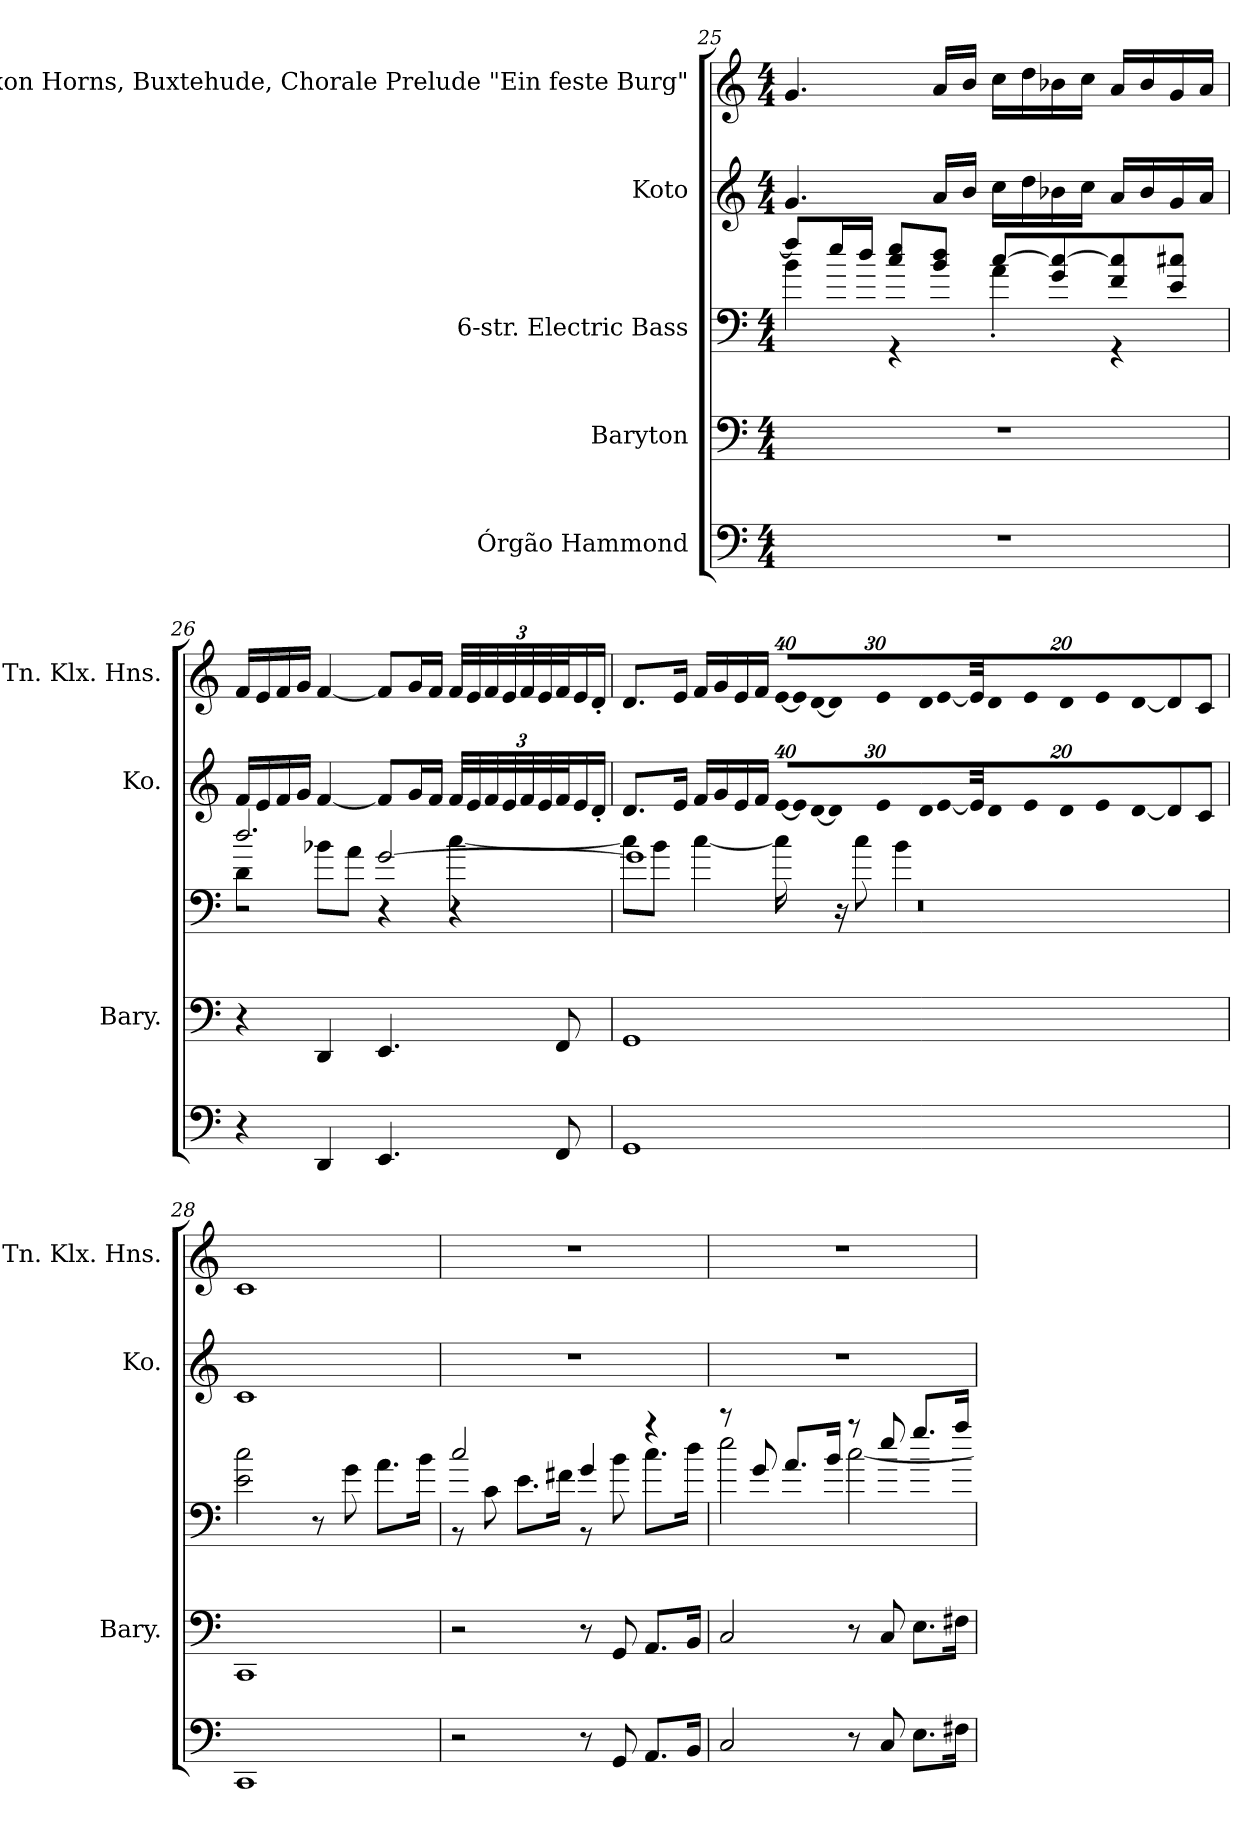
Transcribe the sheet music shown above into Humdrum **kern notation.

**kern	**kern	**kern	**kern	**kern
*part5	*part4	*part3	*part2	*part1
*staff5	*staff4	*staff3	*staff2	*staff1
*I"Órgão Hammond	*I"Baryton	*I"6-str. Electric Bass	*I"Koto	*I"Tuned Klaxon Horns, Buxtehude, Chorale Prelude &quot;Ein feste Burg&quot;
*	*I'Bary.	*	*I'Ko.	*I'Tn. Klx. Hns.
*clefF4	*clefF4	*clefF4	*clefG2	*clefG2
*	*	*ITrd7c12	*	*
*k[]	*k[]	*k[]	*k[]	*k[]
*M4/4	*M4/4	*M4/4	*M4/4	*M4/4
=25	=25	=25	=25	=25
*	*	*^	*	*
1r	1r	8f/L]	4B\	4.g/	4.g/
.	.	16e/L	.	.	.
.	.	16d/JJ	.	.	.
.	.	8c/ 8e/L	4r	.	.
.	.	8B/ 8d/J	.	16a/LL	16a/LL
.	.	.	.	16b/JJ	16b/JJ
.	.	[8c/L	4A'\	16cc\LL	16cc\LL
.	.	.	.	16dd\	16dd\
.	.	8G/ 8c/_	.	16b-X\	16b-X\
.	.	.	.	16cc\JJ	16cc\JJ
.	.	8F/ 8c/]	4r	16a/LL	16a/LL
.	.	.	.	16b-/	16b-/
.	.	8E/ 8c#X/J	.	16g/	16g/
.	.	.	.	16a/JJ	16a/JJ
!!LO:LB:g=z
=26	=26	=26	=26	=26	=26
*	*	*	*^	*	*
4r	4r	2.d/	4D\	2r	16f/LL	16f/LL
.	.	.	.	.	16e/	16e/
.	.	.	.	.	16f/	16f/
.	.	.	.	.	16g/JJ	16g/JJ
4DD/	4DD/	.	8B-X\L	.	[4f/	[4f/
.	.	.	8A\J	.	.	.
4.EE/	4.EE/	.	4r	[2G/	8f/L]	8f/L]
.	.	.	.	.	16g/L	16g/L
.	.	.	.	.	16f/JJ	16f/JJ
*	*	*	*	*	*Xbrackettup	*Xbrackettup
.	.	4r	[4c\	.	48f/LLL	48f/LLL
.	.	.	.	.	48e/	48e/
.	.	.	.	.	48f/	48f/
.	.	.	.	.	48e/	48e/
.	.	.	.	.	48f/	48f/
.	.	.	.	.	48e/	48e/
8FF/	8FF/	.	.	.	48f/J	48f/J
.	.	.	.	.	24e/	24e/
.	.	.	.	.	16d'/JJ	16d'/JJ
=27	=27	=27	=27	=27	=27	=27
1GG	1GG	1r	8c\L]	1G]	8.d/L	8.d/L
.	.	.	8B\J	.	.	.
.	.	.	.	.	16e/Jk	16e/Jk
.	.	.	[4c\	.	16f/LL	16f/LL
.	.	.	.	.	16g/	16g/
.	.	.	.	.	16e/	16e/
.	.	.	.	.	16f/JJ	16f/JJ
!	!	!	!	!	!LO:N:vis=32	!LO:N:vis=32
.	.	.	16c\]	.	[640%23e/LLL	[640%23e/LLL
!	!	!	!	!	!LO:N:vis=256	!LO:N:vis=256
.	.	.	.	.	1920%17e/LL]	1920%17e/LL]
!	!	!	!	!	!LO:N:vis=256	!LO:N:vis=256
.	.	.	.	.	[1920%17d/J	[1920%17d/J
!	!	!	!	!	!LO:N:vis=128%9	!LO:N:vis=128%9
.	.	.	.	.	640%17d/]	640%17d/]
.	.	.	16r	.	.	.
!	!	!	!	!	!LO:N:vis=128%9	!LO:N:vis=128%9
.	.	.	.	.	640%17e/	640%17e/
!	!	!	!	!	!LO:N:vis=64	!LO:N:vis=64
.	.	.	.	.	960%17d/J	960%17d/J
.	.	.	.	.	[1920e/	[1920e/
.	.	.	8c\	.	640%13e/]	640%13e/]
.	.	.	.	.	48d/	48d/
.	.	.	.	.	48e/	48e/
.	.	.	.	.	48d/	48d/
.	.	.	.	.	48e/	48e/
.	.	.	.	.	[48d/JJ	[48d/JJ
.	.	.	.	.	8d/]	8d/]
.	.	.	4B\	.	.	.
.	.	.	.	.	8c/J	8c/J
.	.	.	.	.	1920ryy	1920ryy
*	*	*v	*v	*v	*	*
!!LO:PB:g=z
=28	=28	=28	=28	=28
1CC	1CC	2E\ 2c\	1c	1c
.	.	8r	.	.
.	.	8G\	.	.
.	.	8.A\L	.	.
.	.	16B\Jk	.	.
=29	=29	=29	=29	=29
*	*	*^	*	*
2r	2r	2c/	8r	1r	1r
.	.	.	8C\	.	.
.	.	.	8.E\L	.	.
.	.	.	16F#X\Jk	.	.
8r	8r	4G/	8r	.	.
8GG/	8GG/	.	8B\	.	.
8.AA/L	8.AA/L	4r	8.c\L	.	.
16BB/Jk	16BB/Jk	.	16d\Jk	.	.
=30	=30	=30	=30	=30	=30
2C/	2C/	8r	2e\	1r	1r
.	.	8G/	.	.	.
.	.	8.A/L	.	.	.
.	.	16B/Jk	.	.	.
8r	8r	8r	[2c\	.	.
8C/	8C/	8e/	.	.	.
8.E\L	8.E\L	8.g/L	.	.	.
16F#X\Jk	16F#X\Jk	16a/Jk	.	.	.
*	*	*v	*v	*	*
=	=	=	=	=
*-	*-	*-	*-	*-
